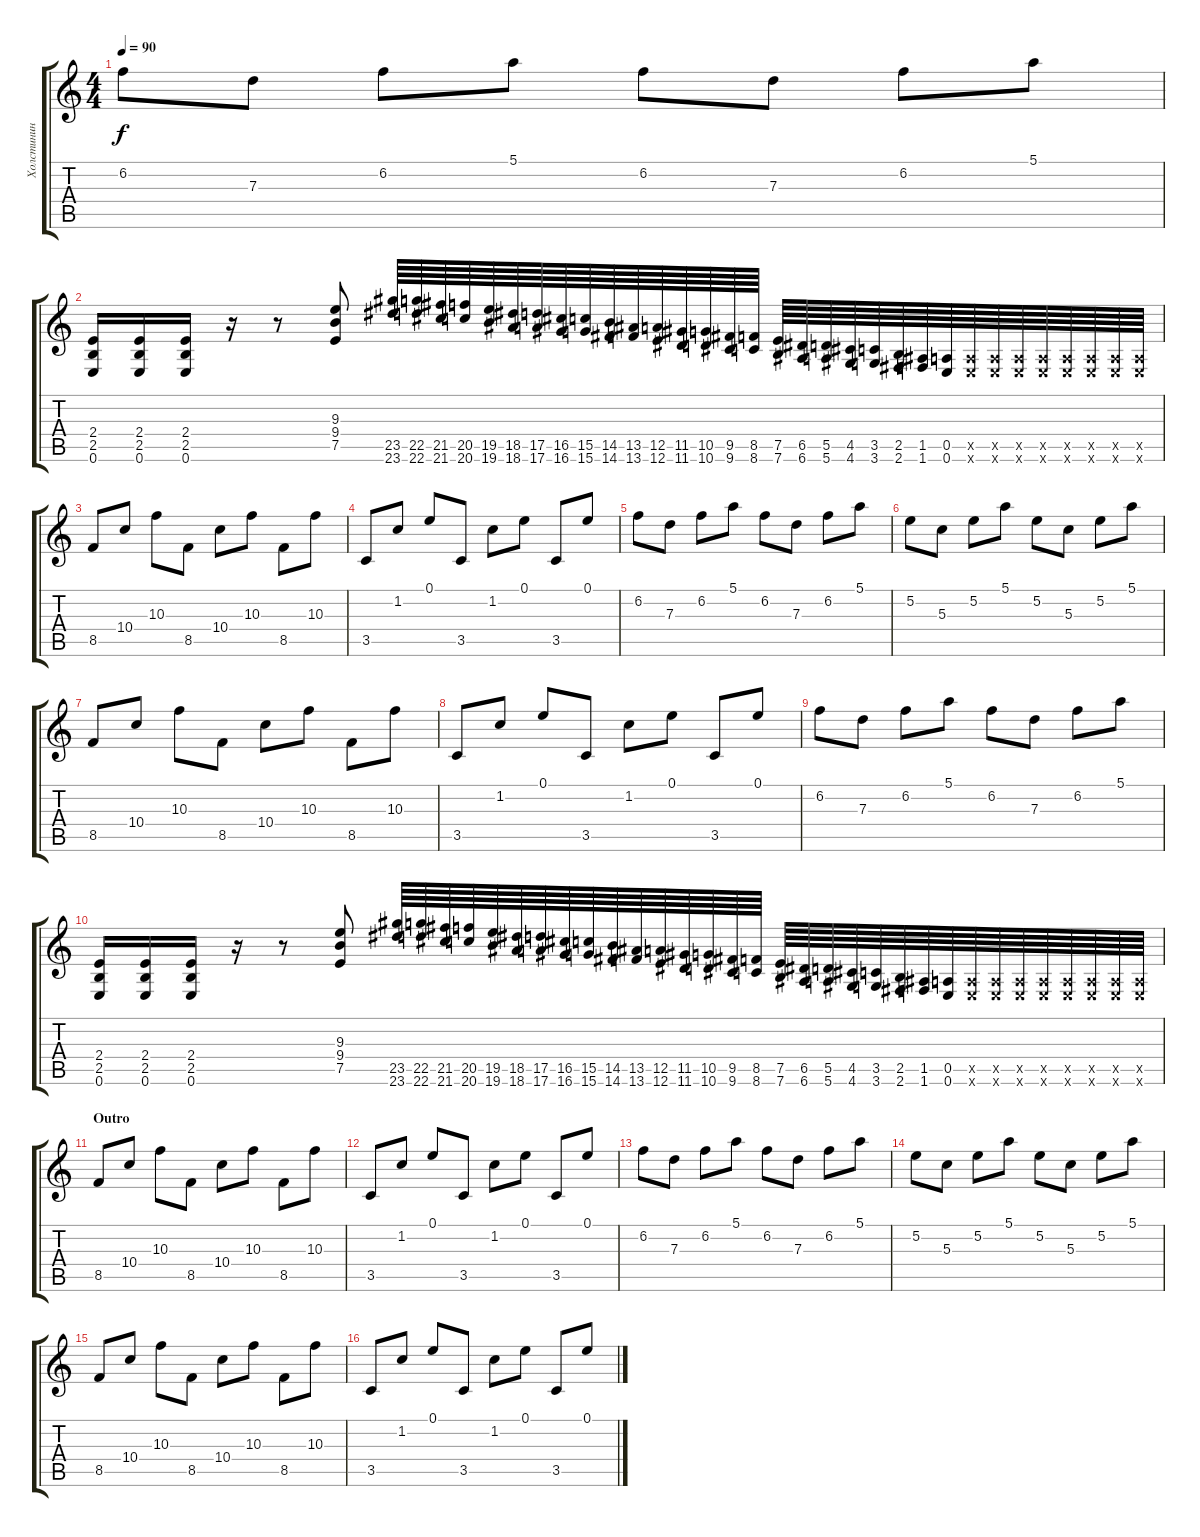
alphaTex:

\track ("Холстинин (Guitar 1)" "Холстинин ") {instrument distortionguitar}
\staff {score tabs}
\tuning (E4 B3 G3 D3 A2 E2) {hide}
\ts (4 4)
\tempo 90
\clef g2
\ks c
6.2.8{dy f} 7.3.8 6.2.8 5.1.8 6.2.8 7.3.8 6.2.8 5.1.8 |
(2.4 2.5 0.6).16{instrument distortionguitar} (2.4 2.5 0.6).16 (2.4 2.5 0.6).16 r.16 r.8 (9.3 9.4 7.5).8 (23.5 23.6).64 (22.5 22.6).64 (21.5 21.6).64 (20.5 20.6).64 (19.5 19.6).64 (18.5 18.6).64 (17.5 17.6).64 (16.5 16.6).64 (15.5 15.6).64 (14.5 14.6).64 (13.5 13.6).64 (12.5 12.6).64 (11.5 11.6).64 (10.5 10.6).64 (9.5 9.6).64 (8.5 8.6).64 (7.5 7.6).64 (6.5 6.6).64 (5.5 5.6).64 (4.5 4.6).64 (3.5 3.6).64 (2.5 2.6).64 (1.5 1.6).64 (0.5 0.6).64 (0.5{x} 0.6{x}).64 (0.5{x} 0.6{x}).64 (0.5{x} 0.6{x}).64 (0.5{x} 0.6{x}).64 (0.5{x} 0.6{x}).64 (0.5{x} 0.6{x}).64 (0.5{x} 0.6{x}).64 (0.5{x} 0.6{x}).64 |
8.5.8{instrument electricguitarclean} 10.4.8 10.3.8 8.5.8 10.4.8 10.3.8 8.5.8 10.3.8 |
3.5.8 1.2.8 0.1.8 3.5.8 1.2.8 0.1.8 3.5.8 0.1.8 |
6.2.8 7.3.8 6.2.8 5.1.8 6.2.8 7.3.8 6.2.8 5.1.8 |
5.2.8 5.3.8 5.2.8 5.1.8 5.2.8 5.3.8 5.2.8 5.1.8 |
8.5.8{instrument electricguitarclean} 10.4.8 10.3.8 8.5.8 10.4.8 10.3.8 8.5.8 10.3.8 |
3.5.8 1.2.8 0.1.8 3.5.8 1.2.8 0.1.8 3.5.8 0.1.8 |
6.2.8 7.3.8 6.2.8 5.1.8 6.2.8 7.3.8 6.2.8 5.1.8 |
(2.4 2.5 0.6).16{instrument distortionguitar} (2.4 2.5 0.6).16 (2.4 2.5 0.6).16 r.16 r.8 (9.3 9.4 7.5).8 (23.5 23.6).64 (22.5 22.6).64 (21.5 21.6).64 (20.5 20.6).64 (19.5 19.6).64 (18.5 18.6).64 (17.5 17.6).64 (16.5 16.6).64 (15.5 15.6).64 (14.5 14.6).64 (13.5 13.6).64 (12.5 12.6).64 (11.5 11.6).64 (10.5 10.6).64 (9.5 9.6).64 (8.5 8.6).64 (7.5 7.6).64 (6.5 6.6).64 (5.5 5.6).64 (4.5 4.6).64 (3.5 3.6).64 (2.5 2.6).64 (1.5 1.6).64 (0.5 0.6).64 (0.5{x} 0.6{x}).64 (0.5{x} 0.6{x}).64 (0.5{x} 0.6{x}).64 (0.5{x} 0.6{x}).64 (0.5{x} 0.6{x}).64 (0.5{x} 0.6{x}).64 (0.5{x} 0.6{x}).64 (0.5{x} 0.6{x}).64 |
\section ("" "Outro")
8.5.8{instrument electricguitarclean} 10.4.8 10.3.8 8.5.8 10.4.8 10.3.8 8.5.8 10.3.8 |
3.5.8 1.2.8 0.1.8 3.5.8 1.2.8 0.1.8 3.5.8 0.1.8 |
6.2.8 7.3.8 6.2.8 5.1.8 6.2.8 7.3.8 6.2.8 5.1.8 |
5.2.8 5.3.8 5.2.8 5.1.8 5.2.8 5.3.8 5.2.8 5.1.8 |
8.5.8{volume 10 instrument electricguitarclean} 10.4.8 10.3.8 8.5.8 10.4.8 10.3.8 8.5.8 10.3.8 |
3.5.8{volume 7} 1.2.8 0.1.8 3.5.8 1.2.8 0.1.8 3.5.8 0.1.8
